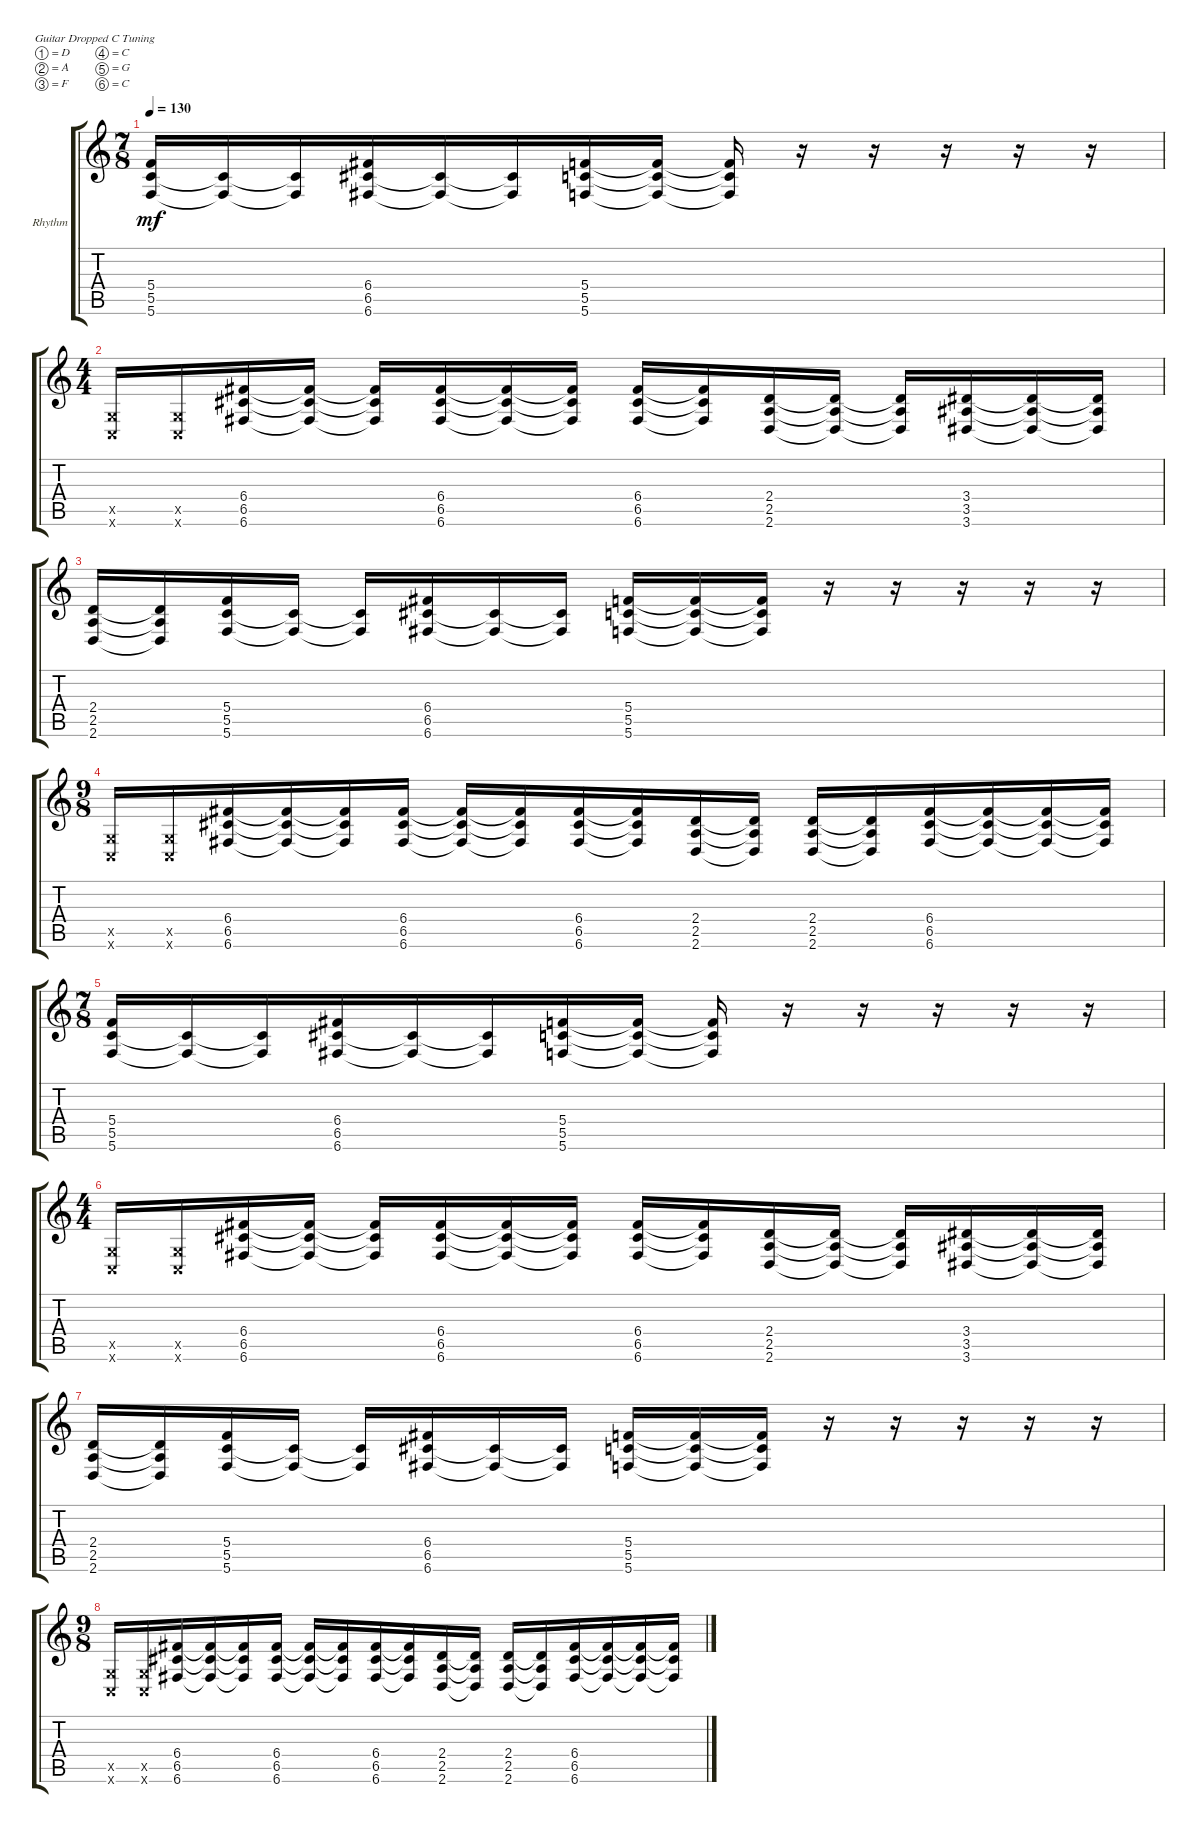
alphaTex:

\defaultSystemsLayout 4
\bracketExtendMode groupsimilarinstruments
\firstSystemTrackNameOrientation horizontal
\otherSystemsTrackNameOrientation horizontal
\track ("Rhythm Guitar" "Rhythm") {instrument distortionguitar}
\staff {score tabs}
\tuning (D4 A3 F3 C3 G2 C2)
\ts (7 8)
\tempo 130
\clef g2
\ks c
(5.6 5.5 5.4).16{dy mf} (5.6{t} 5.5{t}).16 (5.5{t} 5.6{t}).16 (6.6 6.4 6.5).16 (6.6{t} 6.5{t}).16 (6.5{t} 6.6{t}).16 (5.6 5.5 5.4).16 (5.6{t} 5.5{t} 5.4{t}).16 (5.4{t} 5.5{t} 5.6{t}).16 r.16 r.16 r.16 r.16 r.16 |
\ts (4 4)
(0.6{x} 0.5{x}).16 (0.5{x} 0.6{x}).16 (6.6 6.5 6.4).16 (6.6{t} 6.5{t} 6.4{t}).16 (6.4{t} 6.5{t} 6.6{t}).16 (6.4 6.5 6.6).16 (6.6{t} 6.5{t} 6.4{t}).16 (6.4{t} 6.5{t} 6.6{t}).16 (6.6 6.5 6.4).16 (6.4{t} 6.5{t} 6.6{t}).16 (2.4 2.5 2.6).16 (2.6{t} 2.5{t} 2.4{t}).16 (2.4{t} 2.5{t} 2.6{t}).16 (3.6 3.5 3.4).16 (3.6{t} 3.5{t} 3.4{t}).16 (3.6{t} 3.5{t} 3.4{t}).16 |
(2.6 2.5 2.4).16 (2.6{t} 2.5{t} 2.4{t}).16 (5.6 5.5 5.4).16 (5.6{t} 5.5{t}).16 (5.5{t} 5.6{t}).16 (6.6 6.4 6.5).16 (6.6{t} 6.5{t}).16 (6.5{t} 6.6{t}).16 (5.6 5.5 5.4).16 (5.6{t} 5.5{t} 5.4{t}).16 (5.4{t} 5.5{t} 5.6{t}).16 r.16 r.16 r.16 r.16 r.16 |
\ts (9 8)
(0.6{x} 0.5{x}).16 (0.5{x} 0.6{x}).16 (6.6 6.5 6.4).16 (6.6{t} 6.5{t} 6.4{t}).16 (6.4{t} 6.5{t} 6.6{t}).16 (6.4 6.5 6.6).16 (6.6{t} 6.5{t} 6.4{t}).16 (6.4{t} 6.5{t} 6.6{t}).16 (6.6 6.5 6.4).16 (6.4{t} 6.5{t} 6.6{t}).16 (2.4 2.5 2.6).16 (2.6{t} 2.5{t} 2.4{t}).16 (2.4 2.5 2.6).16 (2.4{t} 2.5{t} 2.6{t}).16 (6.6 6.5 6.4).16 (6.6{t} 6.5{t} 6.4{t}).16 (6.6{t} 6.5{t} 6.4{t}).16 (6.6{t} 6.5{t} 6.4{t}).16 |
\ts (7 8)
(5.6 5.5 5.4).16 (5.6{t} 5.5{t}).16 (5.5{t} 5.6{t}).16 (6.6 6.4 6.5).16 (6.6{t} 6.5{t}).16 (6.5{t} 6.6{t}).16 (5.6 5.5 5.4).16 (5.6{t} 5.5{t} 5.4{t}).16 (5.4{t} 5.5{t} 5.6{t}).16 r.16 r.16 r.16 r.16 r.16 |
\ts (4 4)
(0.6{x} 0.5{x}).16 (0.5{x} 0.6{x}).16 (6.6 6.5 6.4).16 (6.6{t} 6.5{t} 6.4{t}).16 (6.4{t} 6.5{t} 6.6{t}).16 (6.4 6.5 6.6).16 (6.6{t} 6.5{t} 6.4{t}).16 (6.4{t} 6.5{t} 6.6{t}).16 (6.6 6.5 6.4).16 (6.4{t} 6.5{t} 6.6{t}).16 (2.4 2.5 2.6).16 (2.6{t} 2.5{t} 2.4{t}).16 (2.4{t} 2.5{t} 2.6{t}).16 (3.6 3.5 3.4).16 (3.6{t} 3.5{t} 3.4{t}).16 (3.6{t} 3.5{t} 3.4{t}).16 |
(2.6 2.5 2.4).16 (2.6{t} 2.5{t} 2.4{t}).16 (5.6 5.5 5.4).16 (5.6{t} 5.5{t}).16 (5.5{t} 5.6{t}).16 (6.6 6.4 6.5).16 (6.6{t} 6.5{t}).16 (6.5{t} 6.6{t}).16 (5.6 5.5 5.4).16 (5.6{t} 5.5{t} 5.4{t}).16 (5.4{t} 5.5{t} 5.6{t}).16 r.16 r.16 r.16 r.16 r.16 |
\ts (9 8)
(0.6{x} 0.5{x}).16 (0.5{x} 0.6{x}).16 (6.6 6.5 6.4).16 (6.6{t} 6.5{t} 6.4{t}).16 (6.4{t} 6.5{t} 6.6{t}).16 (6.4 6.5 6.6).16 (6.6{t} 6.5{t} 6.4{t}).16 (6.4{t} 6.5{t} 6.6{t}).16 (6.6 6.5 6.4).16 (6.4{t} 6.5{t} 6.6{t}).16 (2.4 2.5 2.6).16 (2.6{t} 2.5{t} 2.4{t}).16 (2.4 2.5 2.6).16 (2.4{t} 2.5{t} 2.6{t}).16 (6.6 6.5 6.4).16 (6.6{t} 6.5{t} 6.4{t}).16 (6.6{t} 6.5{t} 6.4{t}).16 (6.6{t} 6.5{t} 6.4{t}).16
